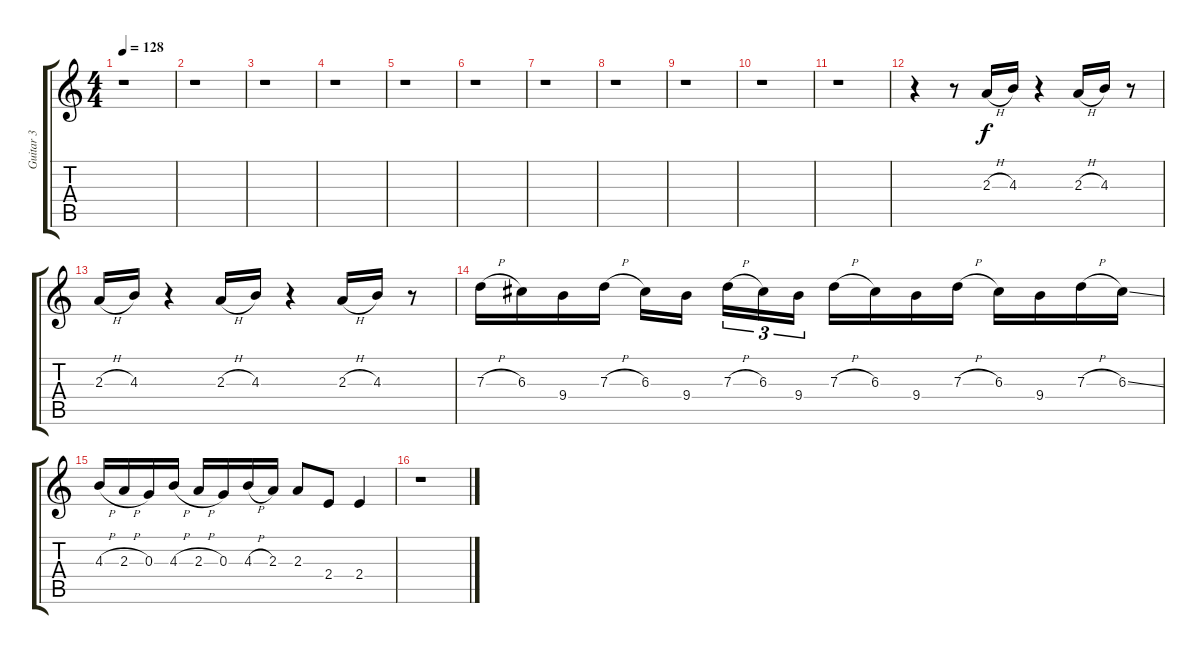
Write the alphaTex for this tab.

\track ("Guitar 3" "Guitar 3") {instrument distortionguitar}
\staff {score tabs}
\tuning (E4 B3 G3 D3 A2 E2) {hide}
\ts (4 4)
\tempo 128
\clef g2
\ks c
r.1{dy f} |
r.1 |
r.1 |
r.1 |
r.1 |
r.1 |
r.1 |
r.1 |
r.1 |
r.1 |
r.1 |
r.4 r.8 2.3{h}.16 4.3.16 r.4 2.3{h}.16 4.3.16 r.8 |
2.3{h}.16 4.3.16 r.4 2.3{h}.16 4.3.16 r.4 2.3{h}.16 4.3.16 r.8 |
7.3{h}.16 6.3.16 9.4.16 7.3{h}.16 6.3.16 9.4.16 7.3{h}.16{tu (3 2)} 6.3.16{tu (3 2)} 9.4.16{tu (3 2)} 7.3{h}.16 6.3.16 9.4.16 7.3{h}.16 6.3.16 9.4.16 7.3{h}.16 6.3{ss}.16 |
4.3{h}.16 2.3{h}.16 0.3.16 4.3{h}.16 2.3{h}.16 0.3.16 4.3{h}.16 2.3.16 2.3.8 2.4.8 2.4.4 |
r.1
